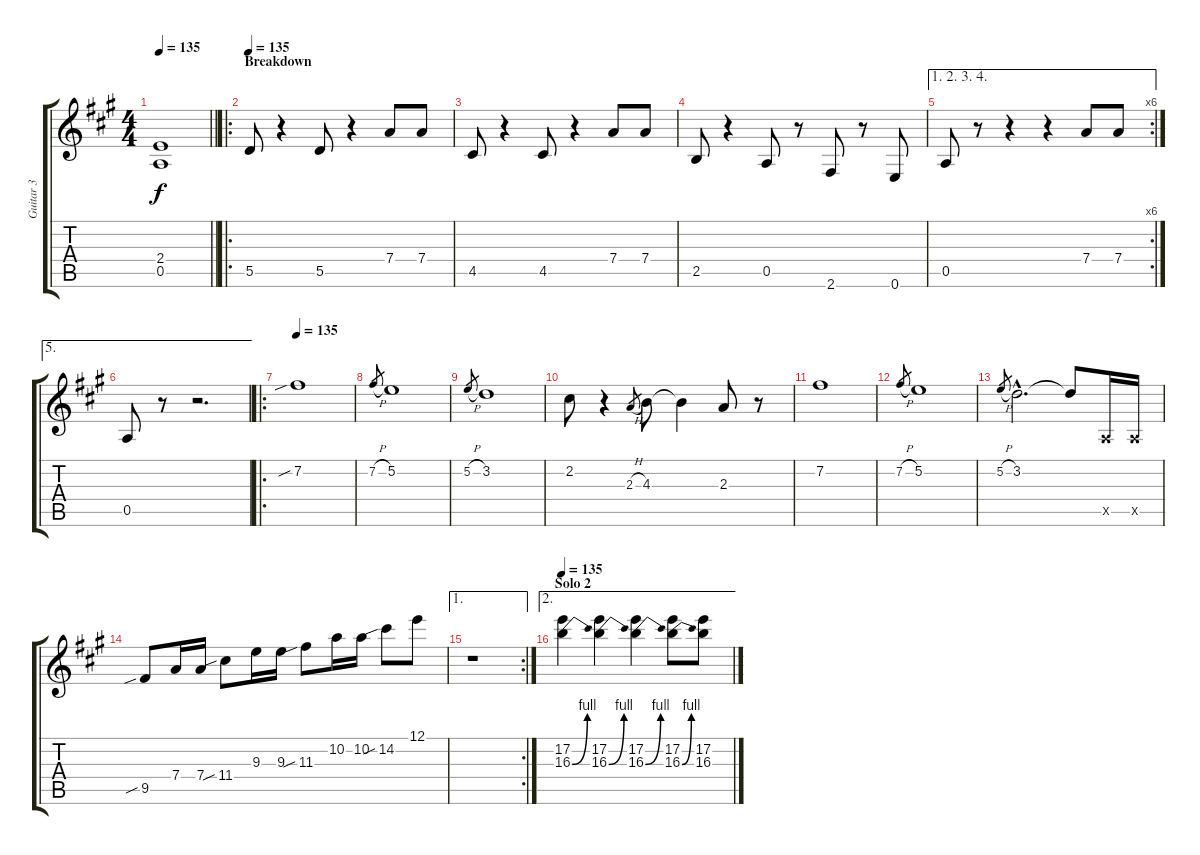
\track ("Guitar 3" "Guitar 3") {instrument overdrivenguitar}
\staff {score tabs}
\tuning (E4 B3 G3 D3 A2 E2) {hide}
\ts (4 4)
\tempo 135
\clef g2
\barLineRight lightlight
\ks a
(2.4 0.5).1{dy f} |
\ro
\section ("" "Breakdown")
\tempo 135
5.5.8 r.4 5.5.8 r.4 7.4.8 7.4.8 |
4.5.8 r.4 4.5.8 r.4 7.4.8 7.4.8 |
2.5.8 r.4 0.5.8 r.8 2.6.8 r.8 0.6.8 |
\ae (1 2 3 4)
\rc 6
0.5.8 r.8 r.4 r.4 7.4.8 7.4.8 |
\ae 5
0.5.8 r.8 r.2{d} |
\ro
\tempo 135
7.2{sib}.1 |
7.2{h}.8{gr} 5.2.1 |
5.2{h}.8{gr} 3.2.1 |
2.2.8 r.4 2.3{h}.8{gr} 4.3.8 4.3{t}.4 2.3.8 r.8 |
7.2.1 |
7.2{h}.8{gr} 5.2.1 |
5.2{h}.8{gr} 3.2{hac}.2{d} 3.2{t}.8 0.5{x}.16 0.5{x}.16 |
9.5{sib}.8 7.4.16 7.4.16 11.4{sib}.8 9.3.16 9.3.16 11.3{sib}.8 10.2.16 10.2.16 14.2{sib}.8 12.1.8 |
\ae 1
\rc 2
\section ("" "")
r.1 |
\ae 2
\section ("" "Solo 2")
\tempo 135
(17.2 16.3{be (bend 0 0 60 4)}).4{volume 16} (17.2 16.3{be (bend 0 0 60 4)}).4 (17.2 16.3{be (bend 0 0 60 4)}).4 (17.2 16.3{be (bend 0 0 60 4)}).8 (17.2 16.3).8
